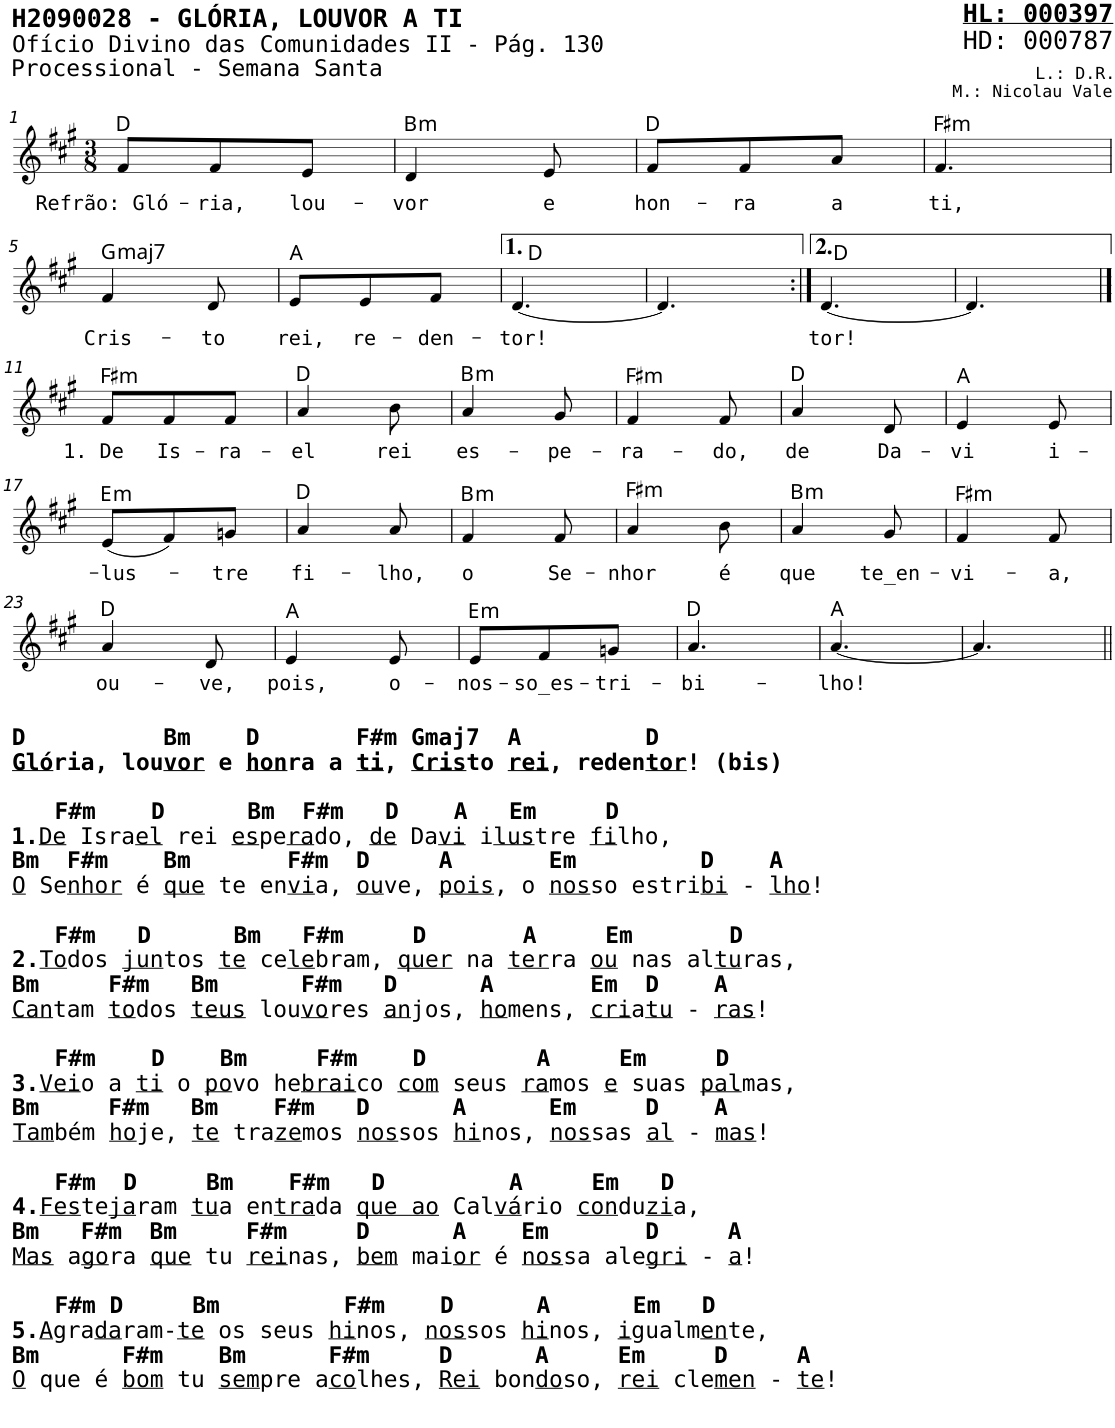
**kern	**text	**harte
*part1	*part1	*part1
*staff1	*staff1	*
*I"Voz	*	*
*I'V	*	*
*stria5	*	*
*clefG2	*	*
*k[f#c#g#]	*	*
*M3/8	*	*
=1	=1	=1
!	!LO:LY:b	!
8f#/L	Refrão: Gló-	D:maj
!	!LO:LY:b	!
8f#/	-ria,	.
!	!LO:LY:b	!
8e/J	lou-	.
=2	=2	=2
!	!LO:LY:b	!LO:H:kt=m
4d/	-vor	B:min
!	!LO:LY:b	!
8e/	e	.
=3	=3	=3
!	!LO:LY:b	!
8f#/L	hon-	D:maj
!	!LO:LY:b	!
8f#/	-ra	.
!	!LO:LY:b	!
8a/J	a	.
=4	=4	=4
!	!LO:LY:b	!LO:H:kt=m
4.f#/	ti,	F#:min
!!LO:LB:g=z
=5	=5	=5
!	!LO:LY:b	!LO:H:kt=maj7
4f#/	Cris-	G:maj7
!	!LO:LY:b	!
8d/	-to	.
=6	=6	=6
!	!LO:LY:b	!
8e/L	rei,	A:maj
!	!LO:LY:b	!
8e/	re-	.
!	!LO:LY:b	!
8f#/J	-den-	.
=7	=7	=7
!	!LO:LY:b	!
[4.d/	-tor!	D:maj
=8	=8	=8
4.d/]	.	.
=9:|!	=9:|!	=9:|!
!	!LO:LY:b	!
[4.d/	tor!	D:maj
=10	=10	=10
4.d/]	.	.
!!LO:LB:g=z
==11	==11	==11
!	!LO:LY:b	!LO:H:kt=m
8f#/L	1. De	F#:min
!	!LO:LY:b	!
8f#/	Is-	.
!	!LO:LY:b	!
8f#/J	-ra-	.
=12	=12	=12
!	!LO:LY:b	!
4a/	-el	D:maj
!	!LO:LY:b	!
8b\	rei	.
=13	=13	=13
!	!LO:LY:b	!LO:H:kt=m
4a/	es-	B:min
!	!LO:LY:b	!
8g#/	-pe-	.
=14	=14	=14
!	!LO:LY:b	!LO:H:kt=m
4f#/	-ra-	F#:min
!	!LO:LY:b	!
8f#/	-do,	.
=15	=15	=15
!	!LO:LY:b	!
4a/	de	D:maj
!	!LO:LY:b	!
8d/	Da-	.
=16	=16	=16
!	!LO:LY:b	!
4e/	-vi	A:maj
!	!LO:LY:b	!
8e/	i-	.
!!LO:LB:g=z
=17	=17	=17
!	!LO:LY:b	!LO:H:kt=m
(8e/L	-lus-	E:min
8f#/)	.	.
!	!LO:LY:b	!
8gn/J	-tre	.
=18	=18	=18
!	!LO:LY:b	!
4a/	fi-	D:maj
!	!LO:LY:b	!
8a/	-lho,	.
=19	=19	=19
!	!LO:LY:b	!LO:H:kt=m
4f#/	o	B:min
!	!LO:LY:b	!
8f#/	Se-	.
=20	=20	=20
!	!LO:LY:b	!LO:H:kt=m
4a/	-nhor	F#:min
!	!LO:LY:b	!
8b\	é	.
=21	=21	=21
!	!LO:LY:b	!LO:H:kt=m
4a/	que	B:min
!	!LO:LY:b	!
8g#/	te_en-	.
=22	=22	=22
!	!LO:LY:b	!LO:H:kt=m
4f#/	-vi-	F#:min
!	!LO:LY:b	!
8f#/	-a,	.
!!LO:LB:g=z
=23	=23	=23
!LO:TX:b:B:t=D          Bm    D       F#m Gmaj7  A         D	!	!
!LO:TX:b:t=Gló	!	!
!LO:TX:b:t=ria, lou	!	!
!LO:TX:b:t=vor	!	!
!LO:TX:b:t=e	!	!
!LO:TX:b:t=hon	!	!
!LO:TX:b:t=ra a	!	!
!LO:TX:b:t=ti	!	!
!LO:TX:b:t=,	!	!
!LO:TX:b:t=Cris	!	!
!LO:TX:b:t=to	!	!
!LO:TX:b:t=rei	!	!
!LO:TX:b:t=, reden	!	!
!LO:TX:b:t=tor	!	!
!LO:TX:b:t=! (bis)	!	!
!LO:TX:b:t=F#m    D      Bm  F#m   D    A   Em     D	!	!
!LO:TX:b:t=1.	!	!
!LO:TX:b:t=De	!	!
!LO:TX:b:t=Isra	!	!
!LO:TX:b:t=el	!	!
!LO:TX:b:t=rei	!	!
!LO:TX:b:t=es	!	!
!LO:TX:b:t=pe	!	!
!LO:TX:b:t=ra	!	!
!LO:TX:b:t=do,	!	!
!LO:TX:b:t=de	!	!
!LO:TX:b:t=Da	!	!
!LO:TX:b:t=vi	!	!
!LO:TX:b:t=i	!	!
!LO:TX:b:t=lus	!	!
!LO:TX:b:t=tre	!	!
!LO:TX:b:t=fi	!	!
!LO:TX:b:t=lho,	!	!
!LO:TX:b:B:t=Bm  F#m    Bm       F#m  D     A       Em         D    A	!	!
!LO:TX:b:t=O	!	!
!LO:TX:b:t=Se	!	!
!LO:TX:b:t=nhor	!	!
!LO:TX:b:t=é	!	!
!LO:TX:b:t=que	!	!
!LO:TX:b:t=te en	!	!
!LO:TX:b:t=vi	!	!
!LO:TX:b:t=a,	!	!
!LO:TX:b:t=ou	!	!
!LO:TX:b:t=ve,	!	!
!LO:TX:b:t=pois	!	!
!LO:TX:b:t=, o	!	!
!LO:TX:b:t=nos	!	!
!LO:TX:b:t=so estri	!	!
!LO:TX:b:t=bi	!	!
!LO:TX:b:t=-	!	!
!LO:TX:b:t=lho	!	!
!LO:TX:b:t=!	!	!
!LO:TX:b:B:t=F#m   D      Bm   F#m     D       A     Em       D	!	!
!LO:TX:b:t=2.	!	!
!LO:TX:b:t=To	!	!
!LO:TX:b:t=dos	!	!
!LO:TX:b:t=jun	!	!
!LO:TX:b:t=tos	!	!
!LO:TX:b:t=te	!	!
!LO:TX:b:t=ce	!	!
!LO:TX:b:t=le	!	!
!LO:TX:b:t=bram,	!	!
!LO:TX:b:t=quer	!	!
!LO:TX:b:t=na	!	!
!LO:TX:b:t=ter	!	!
!LO:TX:b:t=ra	!	!
!LO:TX:b:t=ou	!	!
!LO:TX:b:t=nas al	!	!
!LO:TX:b:t=tu	!	!
!LO:TX:b:t=ras,	!	!
!LO:TX:b:B:t=Bm     F#m   Bm      F#m   D      A       Em  D    A	!	!
!LO:TX:b:t=Can	!	!
!LO:TX:b:t=tam	!	!
!LO:TX:b:t=to	!	!
!LO:TX:b:t=dos	!	!
!LO:TX:b:t=teus	!	!
!LO:TX:b:t=lou	!	!
!LO:TX:b:t=vo	!	!
!LO:TX:b:t=res	!	!
!LO:TX:b:t=an	!	!
!LO:TX:b:t=jos,	!	!
!LO:TX:b:t=ho	!	!
!LO:TX:b:t=mens,	!	!
!LO:TX:b:t=cri	!	!
!LO:TX:b:t=a	!	!
!LO:TX:b:t=tu	!	!
!LO:TX:b:t=-	!	!
!LO:TX:b:t=ras	!	!
!LO:TX:b:t=!	!	!
!LO:TX:b:B:t=F#m    D    Bm     F#m    D        A     Em     D	!	!
!LO:TX:b:t=3.	!	!
!LO:TX:b:t=Vei	!	!
!LO:TX:b:t=o a	!	!
!LO:TX:b:t=ti	!	!
!LO:TX:b:t=o	!	!
!LO:TX:b:t=po	!	!
!LO:TX:b:t=vo he	!	!
!LO:TX:b:t=brai	!	!
!LO:TX:b:t=co	!	!
!LO:TX:b:t=com	!	!
!LO:TX:b:t=seus	!	!
!LO:TX:b:t=ra	!	!
!LO:TX:b:t=mos	!	!
!LO:TX:b:t=e	!	!
!LO:TX:b:t=suas	!	!
!LO:TX:b:t=pal	!	!
!LO:TX:b:t=mas,	!	!
!LO:TX:b:B:t=Bm     F#m   Bm    F#m   D      A      Em     D    A	!	!
!LO:TX:b:t=Tam	!	!
!LO:TX:b:t=bém	!	!
!LO:TX:b:t=ho	!	!
!LO:TX:b:t=je,	!	!
!LO:TX:b:t=te	!	!
!LO:TX:b:t=tra	!	!
!LO:TX:b:t=ze	!	!
!LO:TX:b:t=mos	!	!
!LO:TX:b:t=nos	!	!
!LO:TX:b:t=sos	!	!
!LO:TX:b:t=hi	!	!
!LO:TX:b:t=nos,	!	!
!LO:TX:b:t=nos	!	!
!LO:TX:b:t=sas	!	!
!LO:TX:b:t=al	!	!
!LO:TX:b:t=-	!	!
!LO:TX:b:t=mas	!	!
!LO:TX:b:t=!	!	!
!LO:TX:b:B:t=F#m  D     Bm    F#m   D         A     Em   D	!	!
!LO:TX:b:t=4.	!	!
!LO:TX:b:t=Fes	!	!
!LO:TX:b:t=te	!	!
!LO:TX:b:t=ja	!	!
!LO:TX:b:t=ram	!	!
!LO:TX:b:t=tu	!	!
!LO:TX:b:t=a en	!	!
!LO:TX:b:t=tra	!	!
!LO:TX:b:t=da	!	!
!LO:TX:b:t=que ao	!	!
!LO:TX:b:t=Cal	!	!
!LO:TX:b:t=vá	!	!
!LO:TX:b:t=rio	!	!
!LO:TX:b:t=con	!	!
!LO:TX:b:t=du	!	!
!LO:TX:b:t=zi	!	!
!LO:TX:b:t=a,	!	!
!LO:TX:b:B:t=Bm   F#m  Bm     F#m     D      A    Em       D     A	!	!
!LO:TX:b:t=Mas	!	!
!LO:TX:b:t=a	!	!
!LO:TX:b:t=go	!	!
!LO:TX:b:t=ra	!	!
!LO:TX:b:t=que	!	!
!LO:TX:b:t=tu	!	!
!LO:TX:b:t=rei	!	!
!LO:TX:b:t=nas,	!	!
!LO:TX:b:t=bem	!	!
!LO:TX:b:t=mai	!	!
!LO:TX:b:t=or	!	!
!LO:TX:b:t=é	!	!
!LO:TX:b:t=nos	!	!
!LO:TX:b:t=sa ale	!	!
!LO:TX:b:t=gri	!	!
!LO:TX:b:t=-	!	!
!LO:TX:b:t=a	!	!
!LO:TX:b:t=!	!	!
!LO:TX:b:B:t=F#m D     Bm         F#m    D      A      Em   D	!	!
!LO:TX:b:t=5.	!	!
!LO:TX:b:t=A	!	!
!LO:TX:b:t=gra	!	!
!LO:TX:b:t=da	!	!
!LO:TX:b:t=ram-	!	!
!LO:TX:b:t=te	!	!
!LO:TX:b:t=os seus	!	!
!LO:TX:b:t=hi	!	!
!LO:TX:b:t=nos,	!	!
!LO:TX:b:t=nos	!	!
!LO:TX:b:t=sos	!	!
!LO:TX:b:t=hi	!	!
!LO:TX:b:t=nos,	!	!
!LO:TX:b:t=i	!	!
!LO:TX:b:t=gualm	!	!
!LO:TX:b:t=en	!	!
!LO:TX:b:t=te,	!	!
!LO:TX:b:B:t=Bm      F#m    Bm      F#m     D      A     Em     D     A	!	!
!LO:TX:b:t=O	!	!
!LO:TX:b:t=que é	!	!
!LO:TX:b:t=bom	!	!
!LO:TX:b:t=tu	!	!
!LO:TX:b:t=sem	!	!
!LO:TX:b:t=pre a	!	!
!LO:TX:b:t=co	!	!
!LO:TX:b:t=lhes,	!	!
!LO:TX:b:t=Rei	!	!
!LO:TX:b:t=bon	!	!
!LO:TX:b:t=do	!	!
!LO:TX:b:t=so,	!	!
!LO:TX:b:t=rei	!	!
!LO:TX:b:t=cle	!	!
!LO:TX:b:t=men	!	!
!LO:TX:b:t=-	!	!
!LO:TX:b:t=te	!	!
!LO:TX:b:t=!	!	!
!	!LO:LY:b	!
4a/	ou-	D:maj
!	!LO:LY:b	!
8d/	-ve,	.
=24	=24	=24
!	!LO:LY:b	!
4e/	pois,	A:maj
!	!LO:LY:b	!
8e/	o-	.
=25	=25	=25
!	!LO:LY:b	!LO:H:kt=m
8e/L	-nos-	E:min
!	!LO:LY:b	!
8f#/	-so_es-	.
!	!LO:LY:b	!
8gn/J	-tri-	.
=26	=26	=26
!	!LO:LY:b	!
4.a/	-bi-	D:maj
=27	=27	=27
!	!LO:LY:b	!
[4.a/	-lho!	A:maj
=28	=28	=28
4.a/]	.	.
=||	=||	=||
*-	*-	*-
